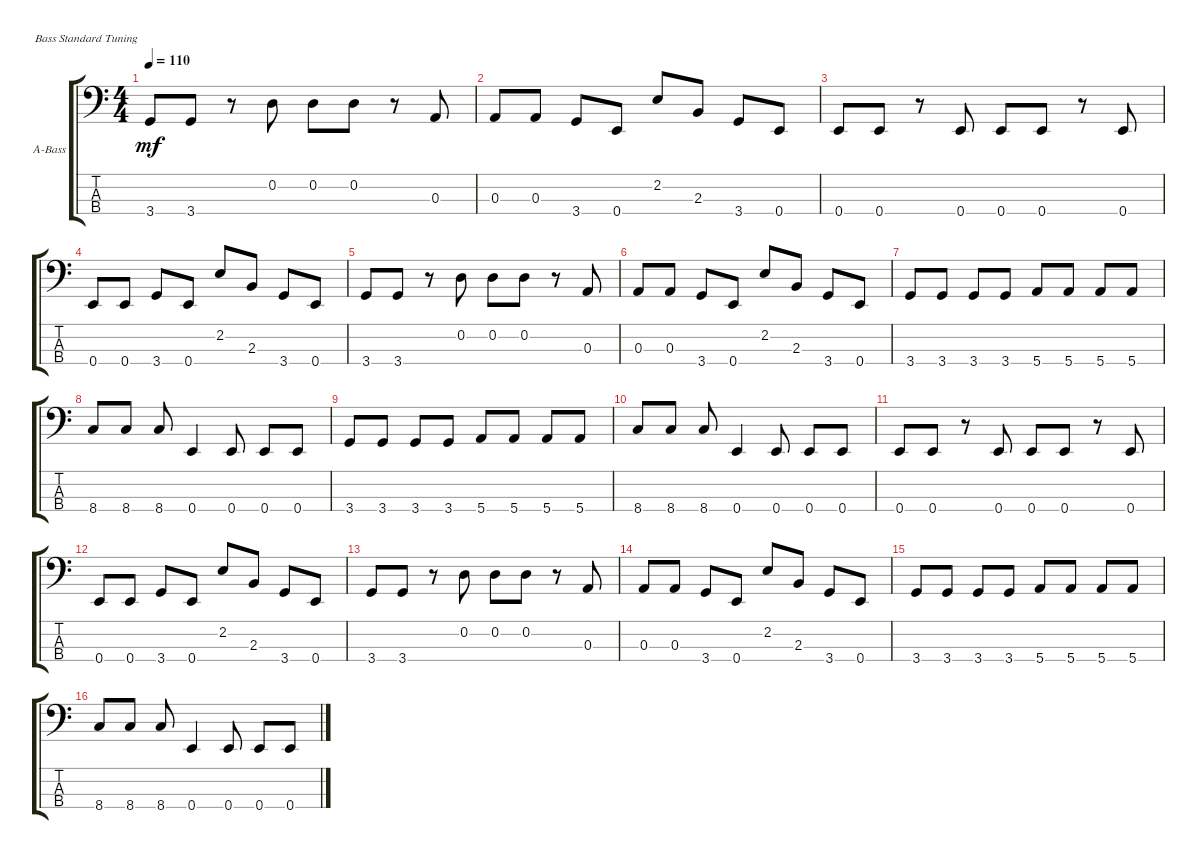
\bracketExtendMode groupsimilarinstruments
\firstSystemTrackNameOrientation horizontal
\otherSystemsTrackNameOrientation horizontal
\track ("Acoustic Bass" "A-Bass") {instrument acousticbass}
\staff {score tabs}
\tuning (G2 D2 A1 E1)
\ts (4 4)
\tempo 110
\clef f4
\ks c
3.4.8{dy mf} 3.4.8 r.8 0.2.8 0.2.8 0.2.8 r.8 0.3.8 |
0.3.8 0.3.8 3.4.8 0.4.8 2.2.8 2.3.8 3.4.8 0.4.8 |
0.4.8 0.4.8 r.8 0.4.8 0.4.8 0.4.8 r.8 0.4.8 |
0.4.8 0.4.8 3.4.8 0.4.8 2.2.8 2.3.8 3.4.8 0.4.8 |
3.4.8 3.4.8 r.8 0.2.8 0.2.8 0.2.8 r.8 0.3.8 |
0.3.8 0.3.8 3.4.8 0.4.8 2.2.8 2.3.8 3.4.8 0.4.8 |
3.4.8 3.4.8 3.4.8 3.4.8 5.4.8 5.4.8 5.4.8 5.4.8 |
8.4.8 8.4.8 8.4.8 0.4.4 0.4.8 0.4.8 0.4.8 |
3.4.8 3.4.8 3.4.8 3.4.8 5.4.8 5.4.8 5.4.8 5.4.8 |
8.4.8 8.4.8 8.4.8 0.4.4 0.4.8 0.4.8 0.4.8 |
0.4.8 0.4.8 r.8 0.4.8 0.4.8 0.4.8 r.8 0.4.8 |
0.4.8 0.4.8 3.4.8 0.4.8 2.2.8 2.3.8 3.4.8 0.4.8 |
3.4.8 3.4.8 r.8 0.2.8 0.2.8 0.2.8 r.8 0.3.8 |
0.3.8 0.3.8 3.4.8 0.4.8 2.2.8 2.3.8 3.4.8 0.4.8 |
3.4.8 3.4.8 3.4.8 3.4.8 5.4.8 5.4.8 5.4.8 5.4.8 |
8.4.8 8.4.8 8.4.8 0.4.4 0.4.8 0.4.8 0.4.8
